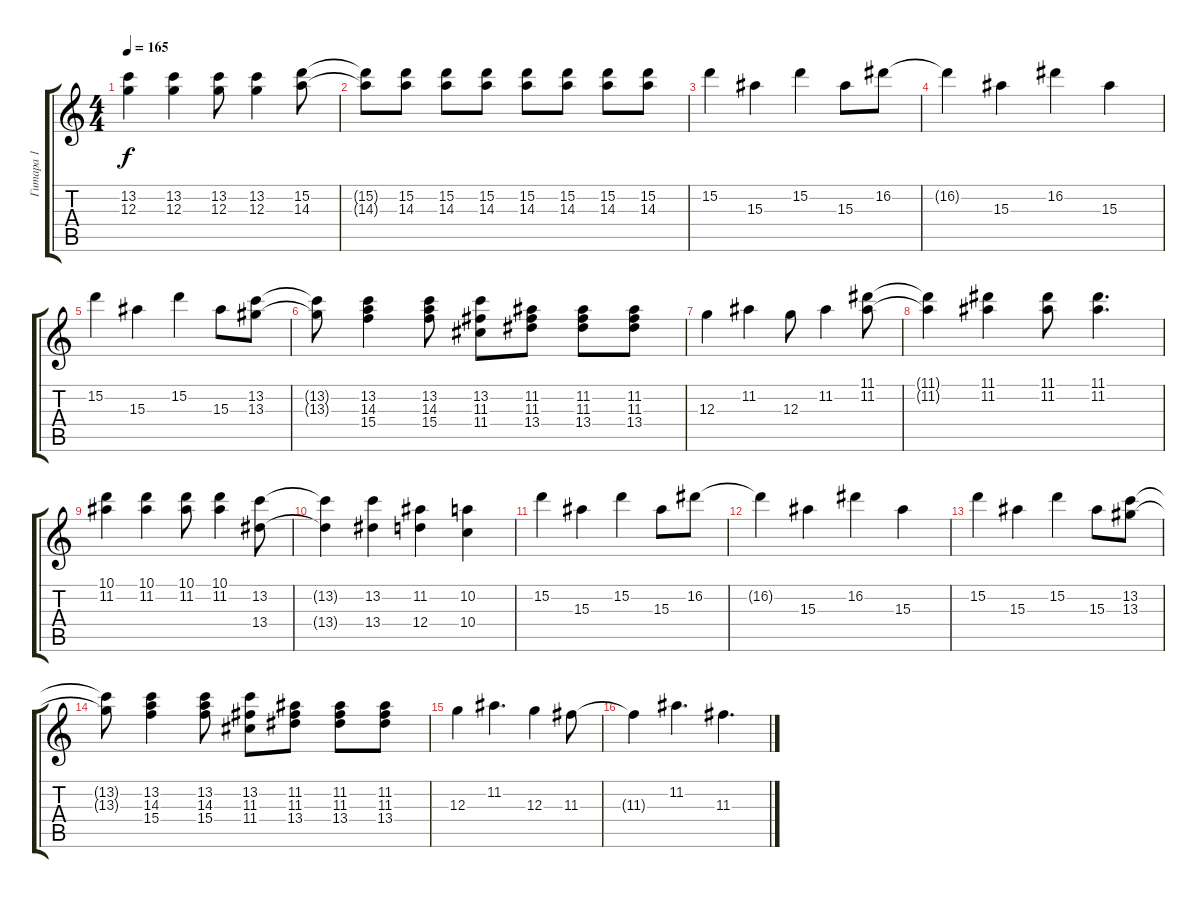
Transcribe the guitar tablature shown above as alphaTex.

\track ("Гитара 1" "Гитара 1") {instrument distortionguitar}
\staff {score tabs}
\tuning (E4 B3 G3 D3 A2 E2) {hide}
\ts (4 4)
\tempo 165
\clef g2
\ks c
(13.2 12.3).4{dy f} (13.2 12.3).4 (13.2 12.3).8 (13.2 12.3).4 (15.2 14.3).8 |
(15.2{t} 14.3{t}).8 (15.2 14.3).8 (15.2 14.3).8 (15.2 14.3).8 (15.2 14.3).8 (15.2 14.3).8 (15.2 14.3).8 (15.2 14.3).8 |
15.2.4 15.3.4 15.2.4 15.3.8 16.2.8 |
16.2{t}.4 15.3.4 16.2.4 15.3.4 |
15.2.4 15.3.4 15.2.4 15.3.8 (13.2 13.3).8 |
(13.2{t} 13.3{t}).8 (13.2 14.3 15.4).4 (13.2 14.3 15.4).8 (13.2 11.3 11.4).8 (11.2 11.3 13.4).8 (11.2 11.3 13.4).8 (11.2 11.3 13.4).8 |
12.3.4 11.2.4 12.3.8 11.2.4 (11.1 11.2).8 |
(11.1{t} 11.2{t}).4 (11.1 11.2).4 (11.1 11.2).8 (11.1 11.2).4{d} |
(10.1 11.2).4 (10.1 11.2).4 (10.1 11.2).8 (10.1 11.2).4 (13.2 13.4).8 |
(13.2{t} 13.4{t}).4 (13.2 13.4).4 (11.2 12.4).4 (10.2 10.4).4 |
15.2.4 15.3.4 15.2.4 15.3.8 16.2.8 |
16.2{t}.4 15.3.4 16.2.4 15.3.4 |
15.2.4 15.3.4 15.2.4 15.3.8 (13.2 13.3).8 |
(13.2{t} 13.3{t}).8 (13.2 14.3 15.4).4 (13.2 14.3 15.4).8 (13.2 11.3 11.4).8 (11.2 11.3 13.4).8 (11.2 11.3 13.4).8 (11.2 11.3 13.4).8 |
12.3.4 11.2.4{d} 12.3.4 11.3.8 |
11.3{t}.4 11.2.4{d} 11.3.4{d}
